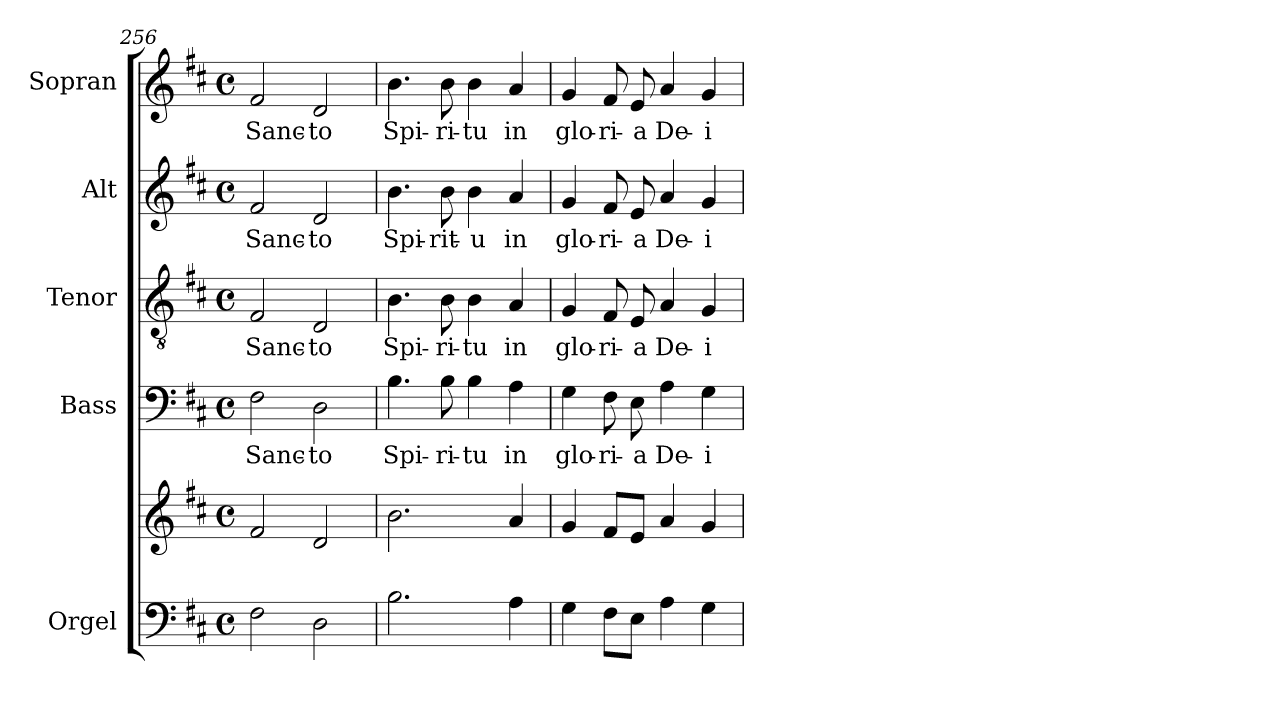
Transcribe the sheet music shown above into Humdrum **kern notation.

**kern	**kern	**kern	**text	**kern	**text	**kern	**text	**kern	**text
*part5	*part5	*part4	*part4	*part3	*part3	*part2	*part2	*part1	*part1
*staff6	*staff5	*staff4	*staff4	*staff3	*staff3	*staff2	*staff2	*staff1	*staff1
*I"Orgel	*	*I"Bass	*	*I"Tenor	*	*I"Alt	*	*I"Sopran	*
*I'Org.	*	*I'B	*	*I'T	*	*I'A	*	*I'S	*
*clefF4	*clefG2	*clefF4	*	*clefGv2	*	*clefG2	*	*clefG2	*
*k[f#c#]	*k[f#c#]	*k[f#c#]	*	*k[f#c#]	*	*k[f#c#]	*	*k[f#c#]	*
*D:	*D:	*D:	*	*D:	*	*D:	*	*D:	*
*M4/4	*M4/4	*M4/4	*	*M4/4	*	*M4/4	*	*M4/4	*
*met(c)	*met(c)	*met(c)	*	*met(c)	*	*met(c)	*	*met(c)	*
=256	=256	=256	=256	=256	=256	=256	=256	=256	=256
!	!	!	!LO:LY:b	!	!LO:LY:b	!	!LO:LY:b	!	!LO:LY:b
2F#\	2f#/	2F#\	Sanc-	2F#/	Sanc-	2f#/	Sanc-	2f#/	Sanc-
!	!	!	!LO:LY:b	!	!LO:LY:b	!	!LO:LY:b	!	!LO:LY:b
2D\	2d/	2D\	-to	2D/	-to	2d/	-to	2d/	-to
=257	=257	=257	=257	=257	=257	=257	=257	=257	=257
!	!	!	!LO:LY:b	!	!LO:LY:b	!	!LO:LY:b	!	!LO:LY:b
2.B\	2.b\	4.B\	Spi-	4.B\	Spi-	4.b\	Spi-	4.b\	Spi-
!	!	!	!LO:LY:b	!	!LO:LY:b	!	!LO:LY:b	!	!LO:LY:b
.	.	8B\	-ri-	8B\	-ri-	8b\	-rit-	8b\	-ri-
!	!	!	!LO:LY:b	!	!LO:LY:b	!	!LO:LY:b	!	!LO:LY:b
.	.	4B\	-tu	4B\	-tu	4b\	-u	4b\	-tu
!	!	!	!LO:LY:b	!	!LO:LY:b	!	!LO:LY:b	!	!LO:LY:b
4A\	4a/	4A\	in	4A/	in	4a/	in	4a/	in
=258	=258	=258	=258	=258	=258	=258	=258	=258	=258
!	!	!	!LO:LY:b	!	!LO:LY:b	!	!LO:LY:b	!	!LO:LY:b
4G\	4g/	4G\	glo-	4G/	glo-	4g/	glo-	4g/	glo-
!	!	!	!LO:LY:b	!	!LO:LY:b	!	!LO:LY:b	!	!LO:LY:b
8F#\L	8f#/L	8F#\	-ri-	8F#/	-ri-	8f#/	-ri-	8f#/	-ri-
!	!	!	!LO:LY:b	!	!LO:LY:b	!	!LO:LY:b	!	!LO:LY:b
8E\J	8e/J	8E\	-a	8E/	-a	8e/	-a	8e/	-a
!	!	!	!LO:LY:b	!	!LO:LY:b	!	!LO:LY:b	!	!LO:LY:b
4A\	4a/	4A\	De-	4A/	De-	4a/	De-	4a/	De-
!	!	!	!LO:LY:b	!	!LO:LY:b	!	!LO:LY:b	!	!LO:LY:b
4G\	4g/	4G\	-i	4G/	-i	4g/	-i	4g/	-i
=	=	=	=	=	=	=	=	=	=
*-	*-	*-	*-	*-	*-	*-	*-	*-	*-
